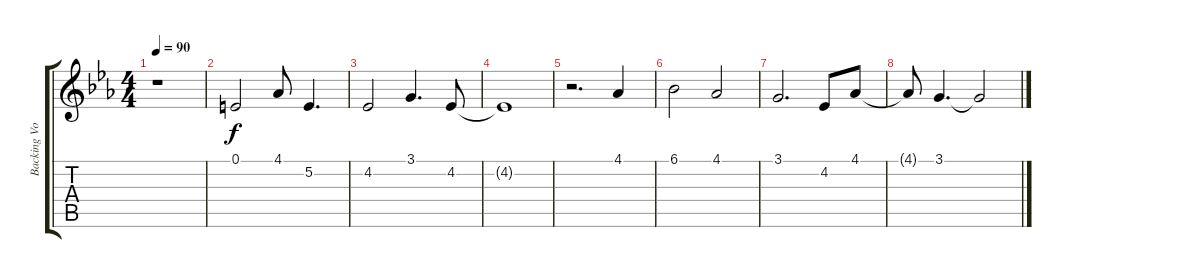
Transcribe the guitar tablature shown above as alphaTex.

\track ("Backing Vocals" "Backing Vo") {instrument cello}
\staff {score tabs}
\tuning (E4 B3 G3 D3 A2 E2) {hide}
\ts (4 4)
\tempo 90
\clef g2
\ks cminor
r.1{dy f} |
0.1.2 4.1.8 5.2.4{d} |
4.2.2 3.1.4{d} 4.2.8 |
4.2{t}.1 |
r.2{d} 4.1.4 |
6.1.2 4.1.2 |
3.1.2{d} 4.2.8 4.1.8 |
4.1{t}.8 3.1.4{d} 3.1{t}.2
